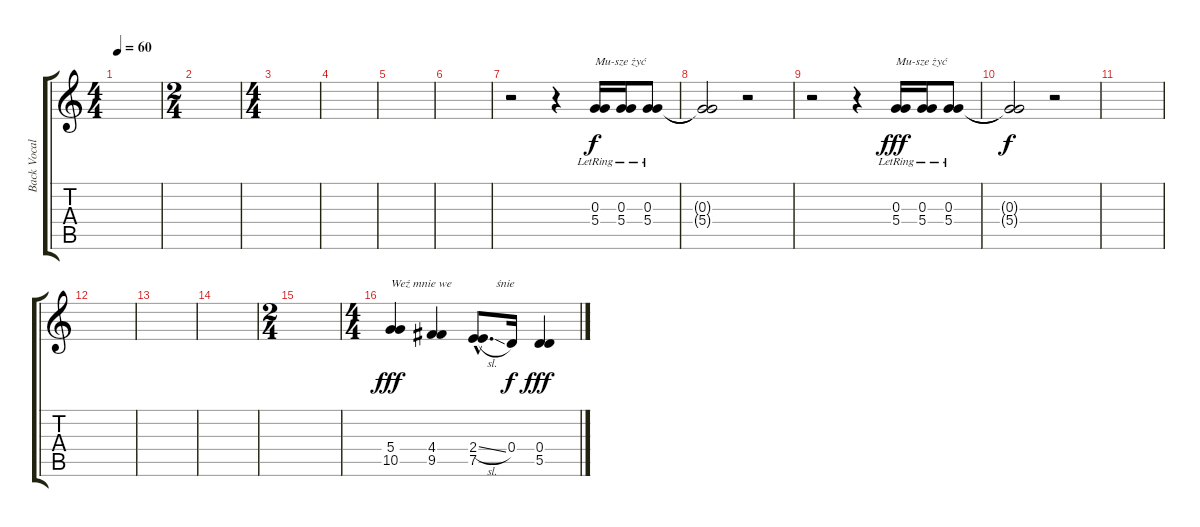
\track ("Back Vocal" "Back Vocal") {instrument electricguitarjazz}
\staff {score tabs}
\tuning (E4 B3 G3 D3 A2 E2) {hide}
\ts (4 4)
\tempo 60
\clef g2
\ks c
|
\ts (2 4)
|
\ts (4 4)
|
|
|
|
r.2 r.4 (0.3 5.4{lr}).16{txt "Mu-sze żyć"} (0.3{lr} 5.4{lr}).16 (0.3{lr} 5.4{lr}).8 |
(0.3{t} 5.4{t}).2{dy f} r.2 |
r.2 r.4 (0.3 5.4{lr}).16{txt "Mu-sze żyć" dy fff} (0.3{lr} 5.4{lr}).16 (0.3{lr} 5.4{lr}).8 |
(0.3{t} 5.4{t}).2{dy f} r.2 |
|
|
|
|
\ts (2 4)
|
\ts (4 4)
(5.4 10.5).4{txt "Weź mnie we               śnie  " dy fff} (4.4 9.5).4 (2.4{sl hac} 7.5{hac}).8{d} 0.4.16{dy f} (0.4 5.5).4{dy fff}
